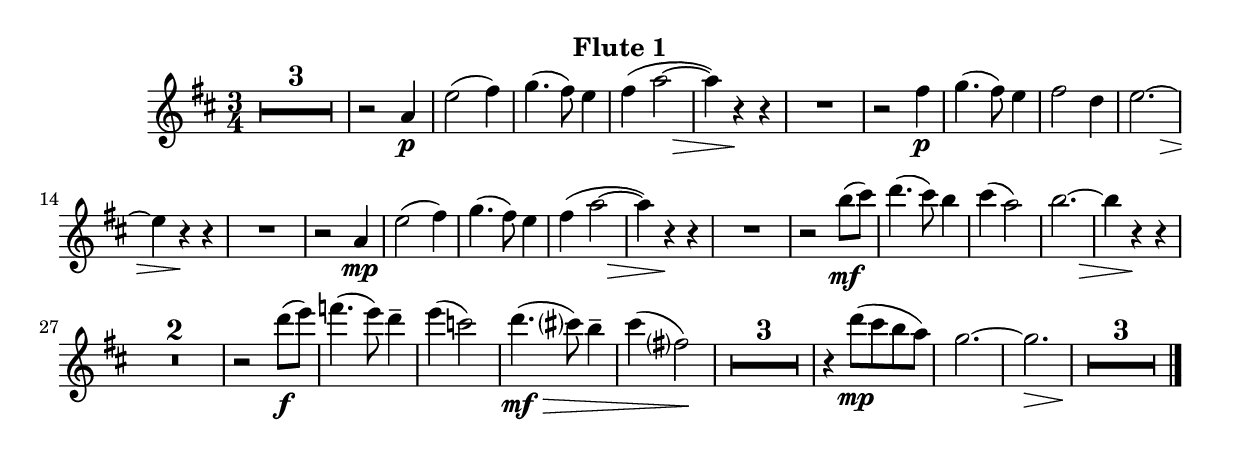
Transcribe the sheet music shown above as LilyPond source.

\version "2.15.43"
\include "english.ly"

\header {
  instrument = "Flute 1"
}

\version "2.15.43"
\include "english.ly"

fluteOneNotes = \relative c'' {

	\time 3/4
	\key d \major
	\set tieWaitForNote = ##t

	R4*3*3
	r2 a4\p |
	e'2( fs4) |
	g4.( fs8) e4 |
	fs( 
		<< a2~ {s4 s\> } >> |
	a4) r\! r |
	
	R4*3
	r2 fs4\p |
	g4.( fs8) e4 |
	fs2 d4 |
	<< e2.~ {s2 s4\> } >> | 
	e4 r\! r |
	
	R4*3
	r2 a,4\mp |
	e'2( fs4) |
	g4.( fs8) e4 |
	fs(
		<< a2~ {s4 s\> } >> |
	a4) r\! r |
	
	R4*3
	r2 b8\mf( cs) |
	d4.( cs8) b4 |
	cs( a2) |
	<< b2.~ {s2 s4\> } >> |
	b4 r\! r |
	
	R4*6
	r2 d8\f( e) |
	f4.( e8) d4-- |
	e( c2) |
	d4.\mf\>( cs?8) b4-- | 
	cs( fs,?2)\! |
	
	R4*9
	r4 d'8\mp( cs b a) |
	g2.~ |
	g2.\> |
	
	R2.*3\! 
	\bar "|."
		
}


<<
	\new Staff \relative c'' { 
		\compressFullBarRests	
		\override MultiMeasureRest #'expand-limit = #2
		\fluteOneNotes
	}	
>>